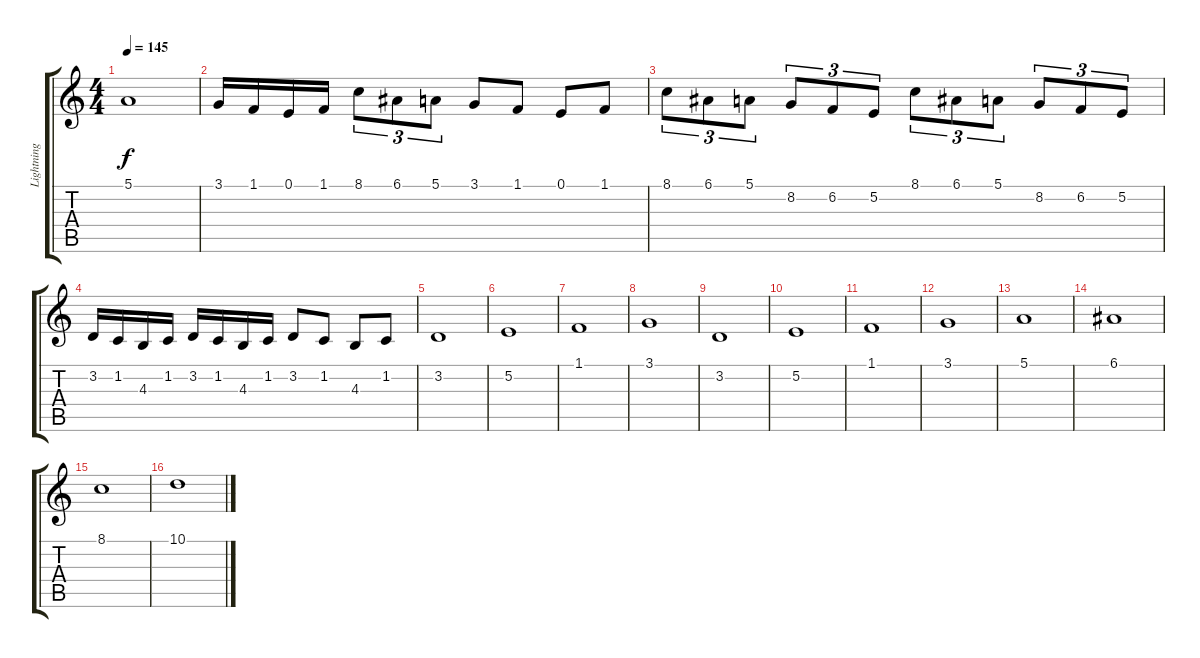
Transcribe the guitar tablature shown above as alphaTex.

\track ("Lightning" "Lightning") {instrument violin}
\staff {score tabs}
\tuning (E4 B3 G3 D3 A2 E2) {hide}
\ts (4 4)
\tempo 145
\clef g2
\ks c
5.1.1{dy f instrument violin} |
3.1.16 1.1.16 0.1.16 1.1.16 8.1.8{tu (3 2)} 6.1.8{tu (3 2)} 5.1.8{tu (3 2)} 3.1.8 1.1.8 0.1.8 1.1.8 |
8.1.8{tu (3 2)} 6.1.8{tu (3 2)} 5.1.8{tu (3 2)} 8.2.8{tu (3 2)} 6.2.8{tu (3 2)} 5.2.8{tu (3 2)} 8.1.8{tu (3 2)} 6.1.8{tu (3 2)} 5.1.8{tu (3 2)} 8.2.8{tu (3 2)} 6.2.8{tu (3 2)} 5.2.8{tu (3 2)} |
3.2.16 1.2.16 4.3.16 1.2.16 3.2.16 1.2.16 4.3.16 1.2.16 3.2.8 1.2.8 4.3.8 1.2.8 |
3.2.1 |
5.2.1 |
1.1.1 |
3.1.1 |
3.2.1 |
5.2.1 |
1.1.1 |
3.1.1 |
5.1.1 |
6.1.1 |
8.1.1 |
10.1.1
